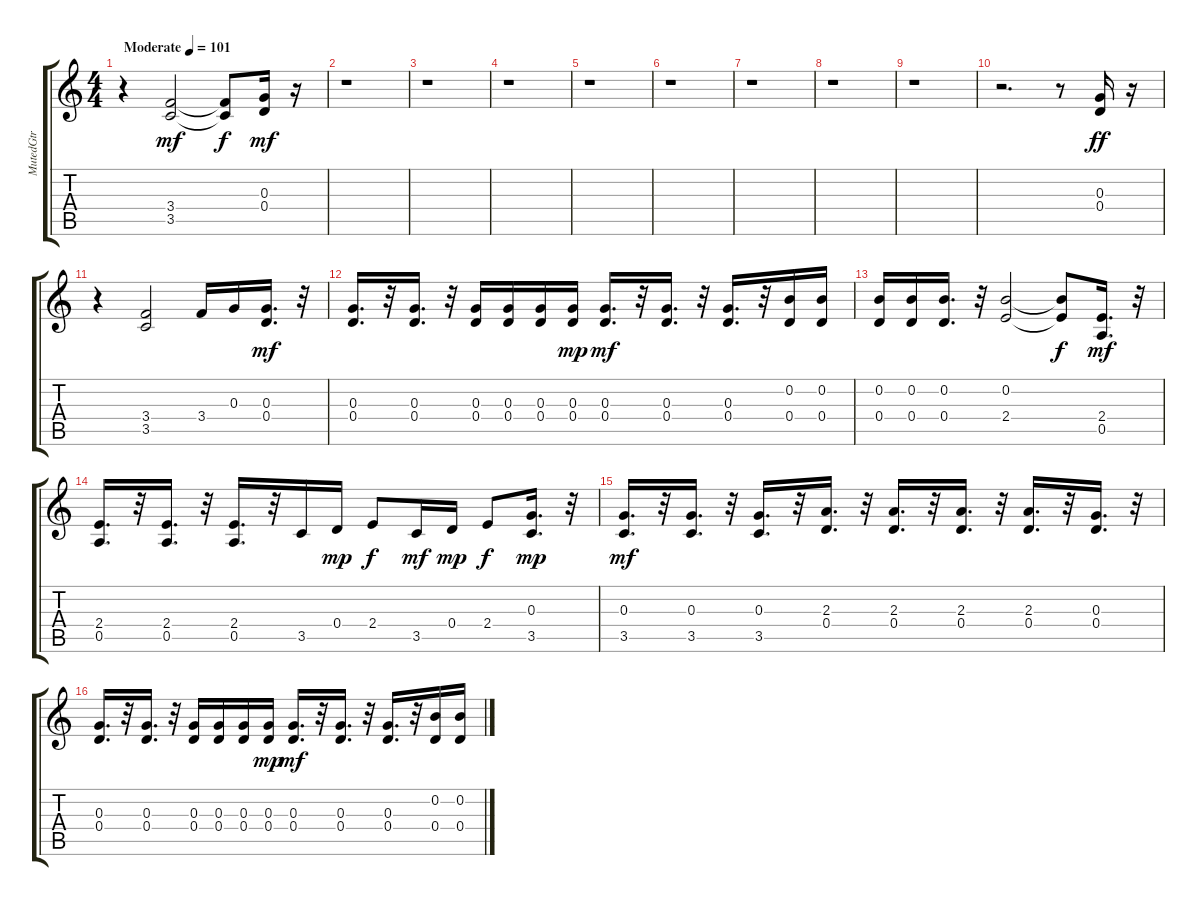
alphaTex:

\track ("MutedGtr" "MutedGtr") {instrument electricguitarmuted}
\staff {score tabs}
\tuning (E4 B3 G3 D3 A2 E2) {hide}
\ts (4 4)
\tempo (101 "Moderate")
\clef g2
\ks c
r.4{dy mf instrument electricguitarmuted} (3.4 3.5).2 (3.4{t} 3.5{t}).8{dy f} (0.3 0.4).16{dy mf} r.16 |
r.1 |
r.1 |
r.1 |
r.1 |
r.1 |
r.1 |
r.1 |
r.1 |
r.2{d} r.8 (0.3 0.4).16{dy ff} r.16 |
r.4 (3.4 3.5).2 3.4.16 0.3.16 (0.3 0.4).16{d dy mf} r.32 |
(0.3 0.4).16{d} r.32 (0.3 0.4).16{d} r.32 (0.3 0.4).16 (0.3 0.4).16 (0.3 0.4).16 (0.3 0.4).16{dy mp} (0.3 0.4).16{d dy mf} r.32 (0.3 0.4).16{d} r.32 (0.3 0.4).16{d} r.32 (0.2 0.4).16 (0.2 0.4).16 |
(0.2 0.4).16 (0.2 0.4).16 (0.2 0.4).16{d} r.32 (0.2 2.4).2 (0.2{t} 2.4{t}).8{dy f} (2.4 0.5).16{d dy mf} r.32 |
(2.4 0.5).16{d} r.32 (2.4 0.5).16{d} r.32 (2.4 0.5).16{d} r.32 3.5.16 0.4.16{dy mp} 2.4.8{dy f} 3.5.16{dy mf} 0.4.16{dy mp} 2.4.8{dy f} (0.3 3.5).16{d dy mp} r.32 |
(0.3 3.5).16{d dy mf} r.32 (0.3 3.5).16{d} r.32 (0.3 3.5).16{d} r.32 (2.3 0.4).16{d} r.32 (2.3 0.4).16{d} r.32 (2.3 0.4).16{d} r.32 (2.3 0.4).16{d} r.32 (0.3 0.4).16{d} r.32 |
(0.3 0.4).16{d} r.32 (0.3 0.4).16{d} r.32 (0.3 0.4).16 (0.3 0.4).16 (0.3 0.4).16 (0.3 0.4).16{dy mp} (0.3 0.4).16{d dy mf} r.32 (0.3 0.4).16{d} r.32 (0.3 0.4).16{d} r.32 (0.2 0.4).16 (0.2 0.4).16
